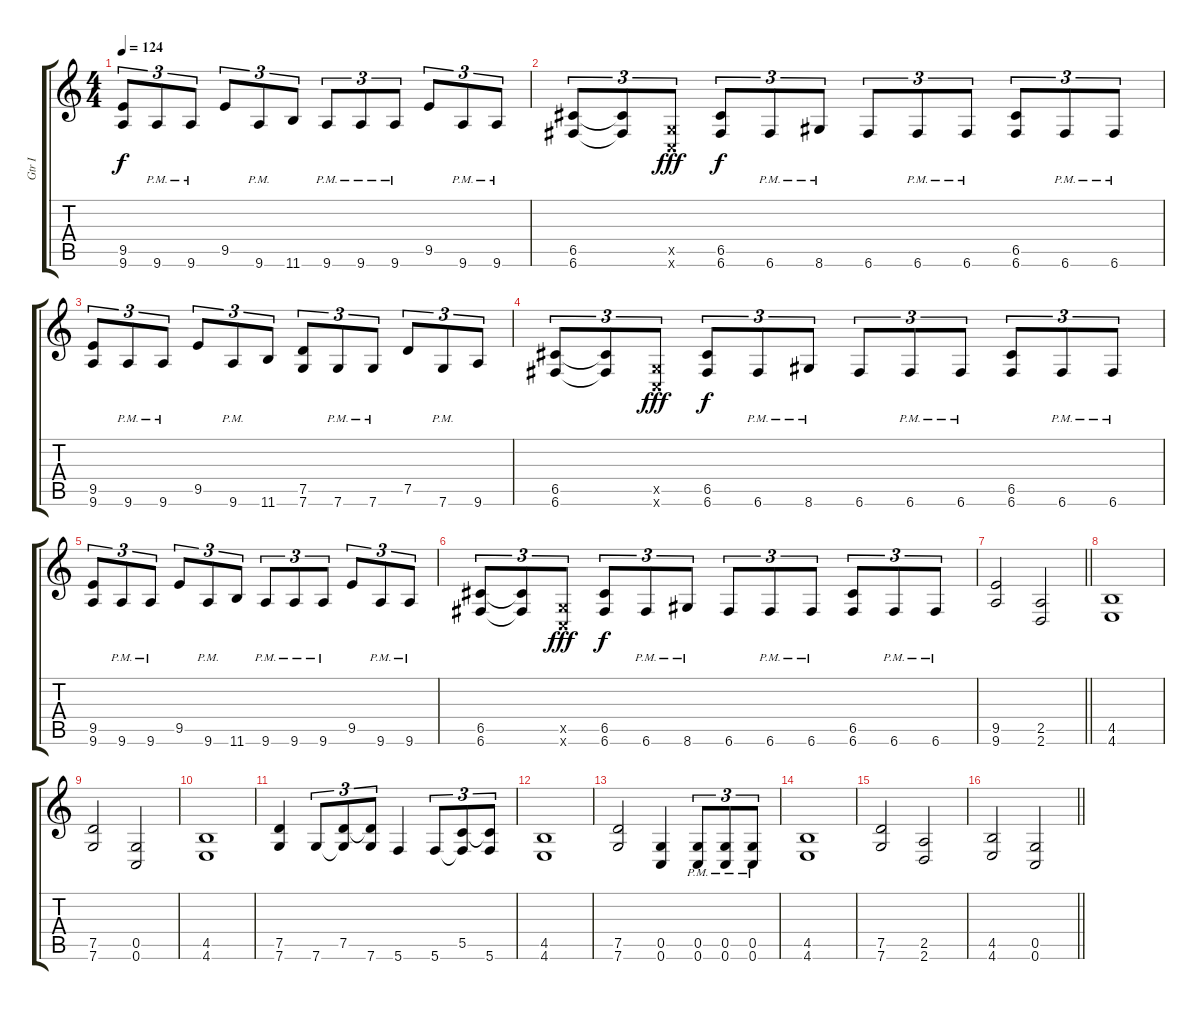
\track ("Gtr I" "Gtr I") {instrument overdrivenguitar}
\staff {score tabs}
\tuning (D4 A3 F3 C3 G2 C2) {hide}
\ts (4 4)
\tempo 124
\clef g2
\ks c
(9.5 9.6).8{tu (3 2) dy f} 9.6{pm}.8{tu (3 2)} 9.6{pm}.8{tu (3 2)} 9.5.8{tu (3 2)} 9.6{pm}.8{tu (3 2)} 11.6.8{tu (3 2)} 9.6{pm}.8{tu (3 2)} 9.6{pm}.8{tu (3 2)} 9.6{pm}.8{tu (3 2)} 9.5.8{tu (3 2)} 9.6{pm}.8{tu (3 2)} 9.6{pm}.8{tu (3 2)} |
(6.5 6.6).8{tu (3 2)} (6.5{t} 6.6{t}).8{tu (3 2)} (0.5{x} 0.6{x}).8{tu (3 2) dy fff} (6.5 6.6).8{tu (3 2) dy f} 6.6{pm}.8{tu (3 2)} 8.6{pm}.8{tu (3 2)} 6.6.8{tu (3 2)} 6.6{pm}.8{tu (3 2)} 6.6{pm}.8{tu (3 2)} (6.5 6.6).8{tu (3 2)} 6.6{pm}.8{tu (3 2)} 6.6{pm}.8{tu (3 2)} |
(9.5 9.6).8{tu (3 2)} 9.6{pm}.8{tu (3 2)} 9.6{pm}.8{tu (3 2)} 9.5.8{tu (3 2)} 9.6{pm}.8{tu (3 2)} 11.6.8{tu (3 2)} (7.5 7.6).8{tu (3 2)} 7.6{pm}.8{tu (3 2)} 7.6{pm}.8{tu (3 2)} 7.5.8{tu (3 2)} 7.6{pm}.8{tu (3 2)} 9.6.8{tu (3 2)} |
(6.5 6.6).8{tu (3 2)} (6.5{t} 6.6{t}).8{tu (3 2)} (0.5{x} 0.6{x}).8{tu (3 2) dy fff} (6.5 6.6).8{tu (3 2) dy f} 6.6{pm}.8{tu (3 2)} 8.6{pm}.8{tu (3 2)} 6.6.8{tu (3 2)} 6.6{pm}.8{tu (3 2)} 6.6{pm}.8{tu (3 2)} (6.5 6.6).8{tu (3 2)} 6.6{pm}.8{tu (3 2)} 6.6{pm}.8{tu (3 2)} |
(9.5 9.6).8{tu (3 2)} 9.6{pm}.8{tu (3 2)} 9.6{pm}.8{tu (3 2)} 9.5.8{tu (3 2)} 9.6{pm}.8{tu (3 2)} 11.6.8{tu (3 2)} 9.6{pm}.8{tu (3 2)} 9.6{pm}.8{tu (3 2)} 9.6{pm}.8{tu (3 2)} 9.5.8{tu (3 2)} 9.6{pm}.8{tu (3 2)} 9.6{pm}.8{tu (3 2)} |
(6.5 6.6).8{tu (3 2)} (6.5{t} 6.6{t}).8{tu (3 2)} (0.5{x} 0.6{x}).8{tu (3 2) dy fff} (6.5 6.6).8{tu (3 2) dy f} 6.6{pm}.8{tu (3 2)} 8.6{pm}.8{tu (3 2)} 6.6.8{tu (3 2)} 6.6{pm}.8{tu (3 2)} 6.6{pm}.8{tu (3 2)} (6.5 6.6).8{tu (3 2)} 6.6{pm}.8{tu (3 2)} 6.6{pm}.8{tu (3 2)} |
\barLineRight lightlight
(9.5 9.6).2 (2.5 2.6).2 |
(4.5 4.6).1 |
(7.5 7.6).2 (0.5 0.6).2 |
(4.5 4.6).1 |
(7.5 7.6).4 7.6.8{tu (3 2)} (7.5 7.6{t}).8{tu (3 2)} (7.5{t} 7.6).8{tu (3 2)} 5.6.4 5.6.8{tu (3 2)} (5.5 5.6{t}).8{tu (3 2)} (5.5{t} 5.6).8{tu (3 2)} |
(4.5 4.6).1 |
(7.5 7.6).2 (0.5 0.6).4 (0.5{pm} 0.6{pm}).8{tu (3 2)} (0.5{pm} 0.6{pm}).8{tu (3 2)} (0.5{pm} 0.6{pm}).8{tu (3 2)} |
(4.5 4.6).1 |
(7.5 7.6).2 (2.5 2.6).2 |
\barLineRight lightlight
(4.5 4.6).2 (0.5 0.6).2
